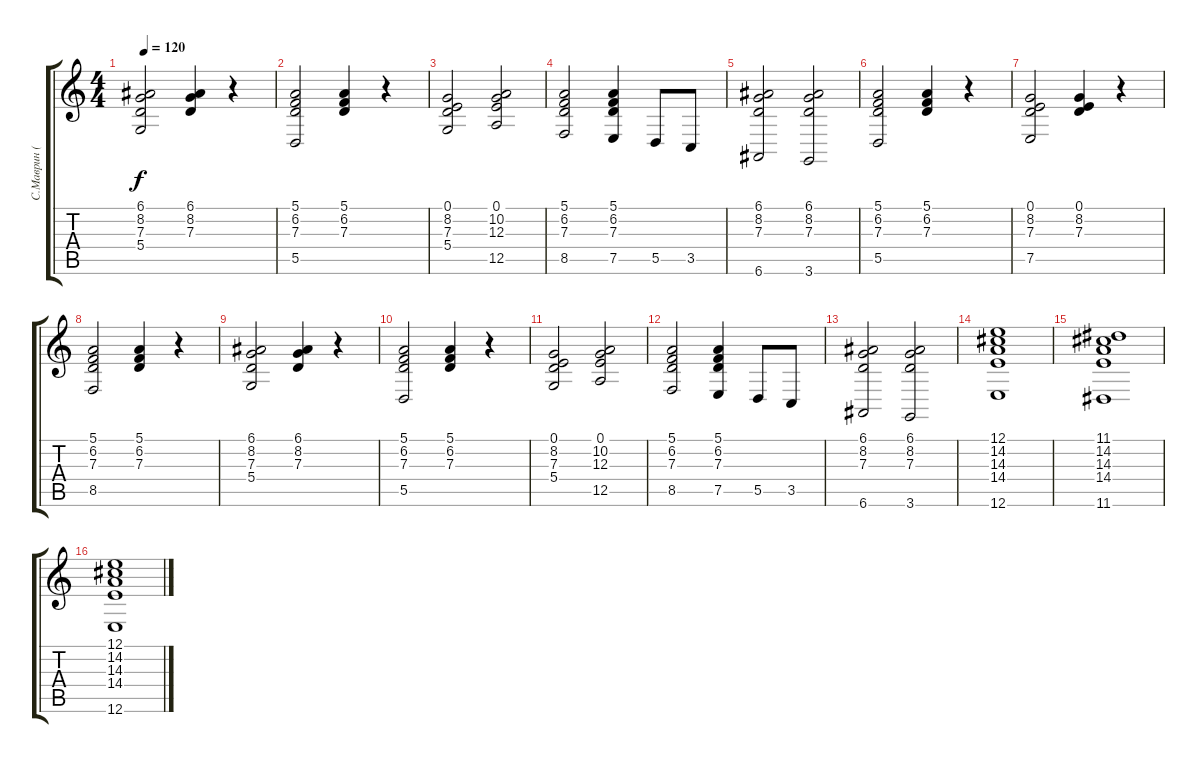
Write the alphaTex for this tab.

\track ("С.Маврин (синтезатор)" "С.Маврин (") {instrument stringensemble1}
\staff {score tabs}
\tuning (E4 B3 G3 D3 A2 E2) {hide}
\ts (4 4)
\tempo 120
\clef g2
\ks c
(6.1 8.2 7.3 5.4).2{dy f} (6.1 8.2 7.3).4 r.4 |
(5.1 6.2 7.3 5.5).2 (5.1 6.2 7.3).4 r.4 |
(0.1 8.2 7.3 5.4).2 (0.1 10.2 12.3 12.5).2 |
(5.1 6.2 7.3 8.5).2 (5.1 6.2 7.3 7.5).4 5.5.8 3.5.8 |
(6.1 8.2 7.3 6.6).2 (6.1 8.2 7.3 3.6).2 |
(5.1 6.2 7.3 5.5).2 (5.1 6.2 7.3).4 r.4 |
(0.1 8.2 7.3 7.5).2 (0.1 8.2 7.3).4 r.4 |
(5.1 6.2 7.3 8.5).2 (5.1 6.2 7.3).4 r.4 |
(6.1 8.2 7.3 5.4).2 (6.1 8.2 7.3).4 r.4 |
(5.1 6.2 7.3 5.5).2 (5.1 6.2 7.3).4 r.4 |
(0.1 8.2 7.3 5.4).2 (0.1 10.2 12.3 12.5).2 |
(5.1 6.2 7.3 8.5).2 (5.1 6.2 7.3 7.5).4 5.5.8 3.5.8 |
(6.1 8.2 7.3 6.6).2 (6.1 8.2 7.3 3.6).2 |
(12.1 14.2 14.3 14.4 12.6).1 |
(11.1 14.2 14.3 14.4 11.6).1 |
(12.1 14.2 14.3 14.4 12.6).1
